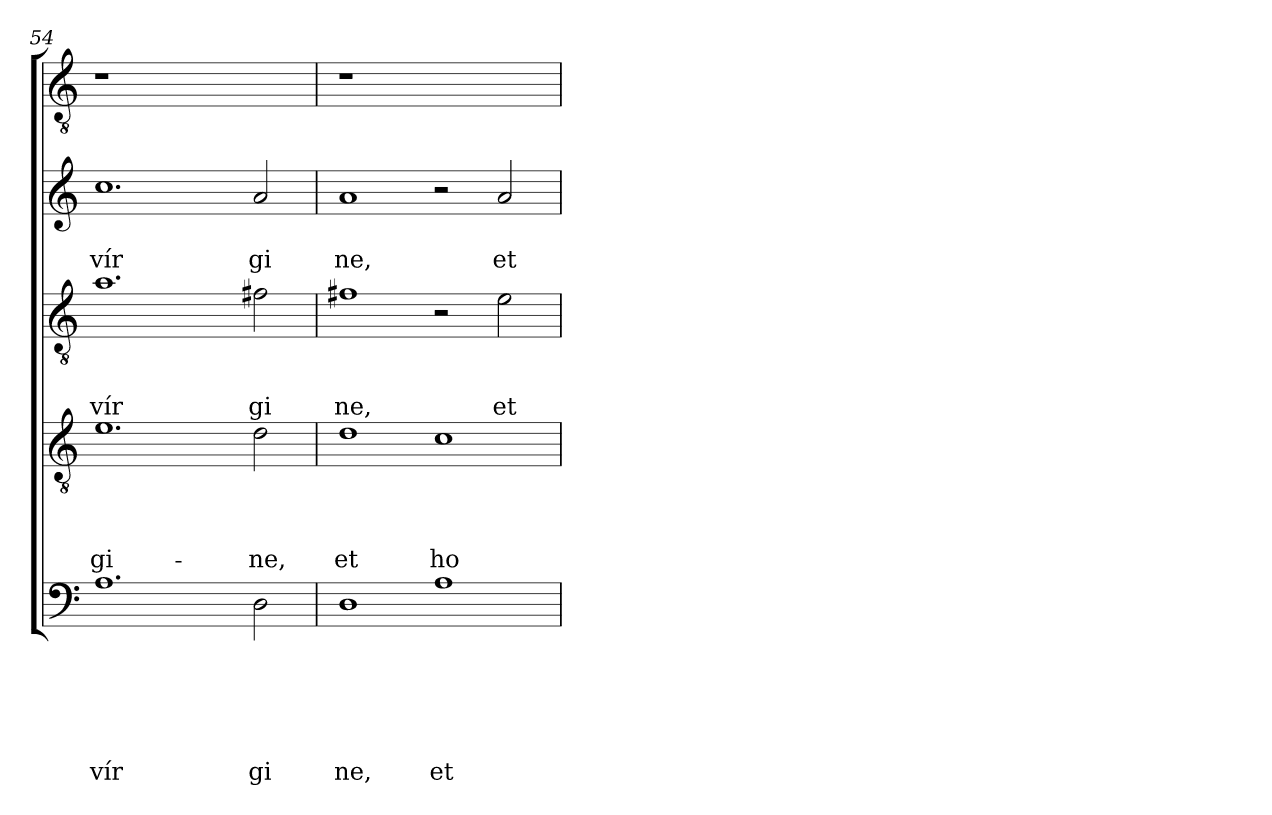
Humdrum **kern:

**kern	**text	**text	**text	**text	**text	**text	**kern	**text	**text	**text	**text	**kern	**text	**text	**text	**kern	**text	**text	**kern
*part5	*part5	*part5	*part5	*part5	*part5	*part5	*part4	*part4	*part4	*part4	*part4	*part3	*part3	*part3	*part3	*part2	*part2	*part2	*part1
*staff5	*staff5	*staff5	*staff5	*staff5	*staff5	*staff5	*staff4	*staff4	*staff4	*staff4	*staff4	*staff3	*staff3	*staff3	*staff3	*staff2	*staff2	*staff2	*staff1
*clefF4	*	*	*	*	*	*	*clefGv2	*	*	*	*	*clefGv2	*	*	*	*clefG2	*	*	*clefGv2
*k[]	*	*	*	*	*	*	*k[]	*	*	*	*	*k[]	*	*	*	*k[]	*	*	*k[]
*C:	*	*	*	*	*	*	*C:	*	*	*	*	*C:	*	*	*	*C:	*	*	*C:
=54	=54	=54	=54	=54	=54	=54	=54	=54	=54	=54	=54	=54	=54	=54	=54	=54	=54	=54	=54
!	!	!	!	!	!	!LO:LY:b	!	!	!	!	!LO:LY:b	!	!	!	!LO:LY:b	!	!	!LO:LY:b	!
1.A	.	.	.	.	.	vír	1.e	.	.	.	-gi-	1.a	.	.	vír	1.cc	.	vír	1r
.	.	.	.	.	.	.	.	.	.	.	.	.	.	.	.	.	.	.	1ryy
!	!	!	!	!	!	!LO:LY:b	!	!	!	!	!LO:LY:b	!	!	!	!LO:LY:b	!	!	!LO:LY:b	!
2D\	.	.	.	.	.	gi	2d\	.	.	.	-ne,	2f#X\	.	.	gi	2a/	.	gi	.
=55	=55	=55	=55	=55	=55	=55	=55	=55	=55	=55	=55	=55	=55	=55	=55	=55	=55	=55	=55
!	!	!	!	!	!	!LO:LY:b	!	!	!	!	!LO:LY:b	!	!	!	!LO:LY:b	!	!	!LO:LY:b	!
1D	.	.	.	.	.	ne,	1d	.	.	.	et	1f#	.	.	ne,	1a	.	ne,	1r
!	!	!	!	!	!	!LO:LY:b	!	!	!	!	!LO:LY:b	!	!	!	!	!	!	!	!
1A	.	.	.	.	.	et	1c	.	.	.	ho-	2r	.	.	.	2r	.	.	1ryy
!	!	!	!	!	!	!	!	!	!	!	!	!	!	!	!LO:LY:b	!	!	!LO:LY:b	!
.	.	.	.	.	.	.	.	.	.	.	.	2e\	.	.	et	2a/	.	et	.
=	=	=	=	=	=	=	=	=	=	=	=	=	=	=	=	=	=	=	=
*-	*-	*-	*-	*-	*-	*-	*-	*-	*-	*-	*-	*-	*-	*-	*-	*-	*-	*-	*-
